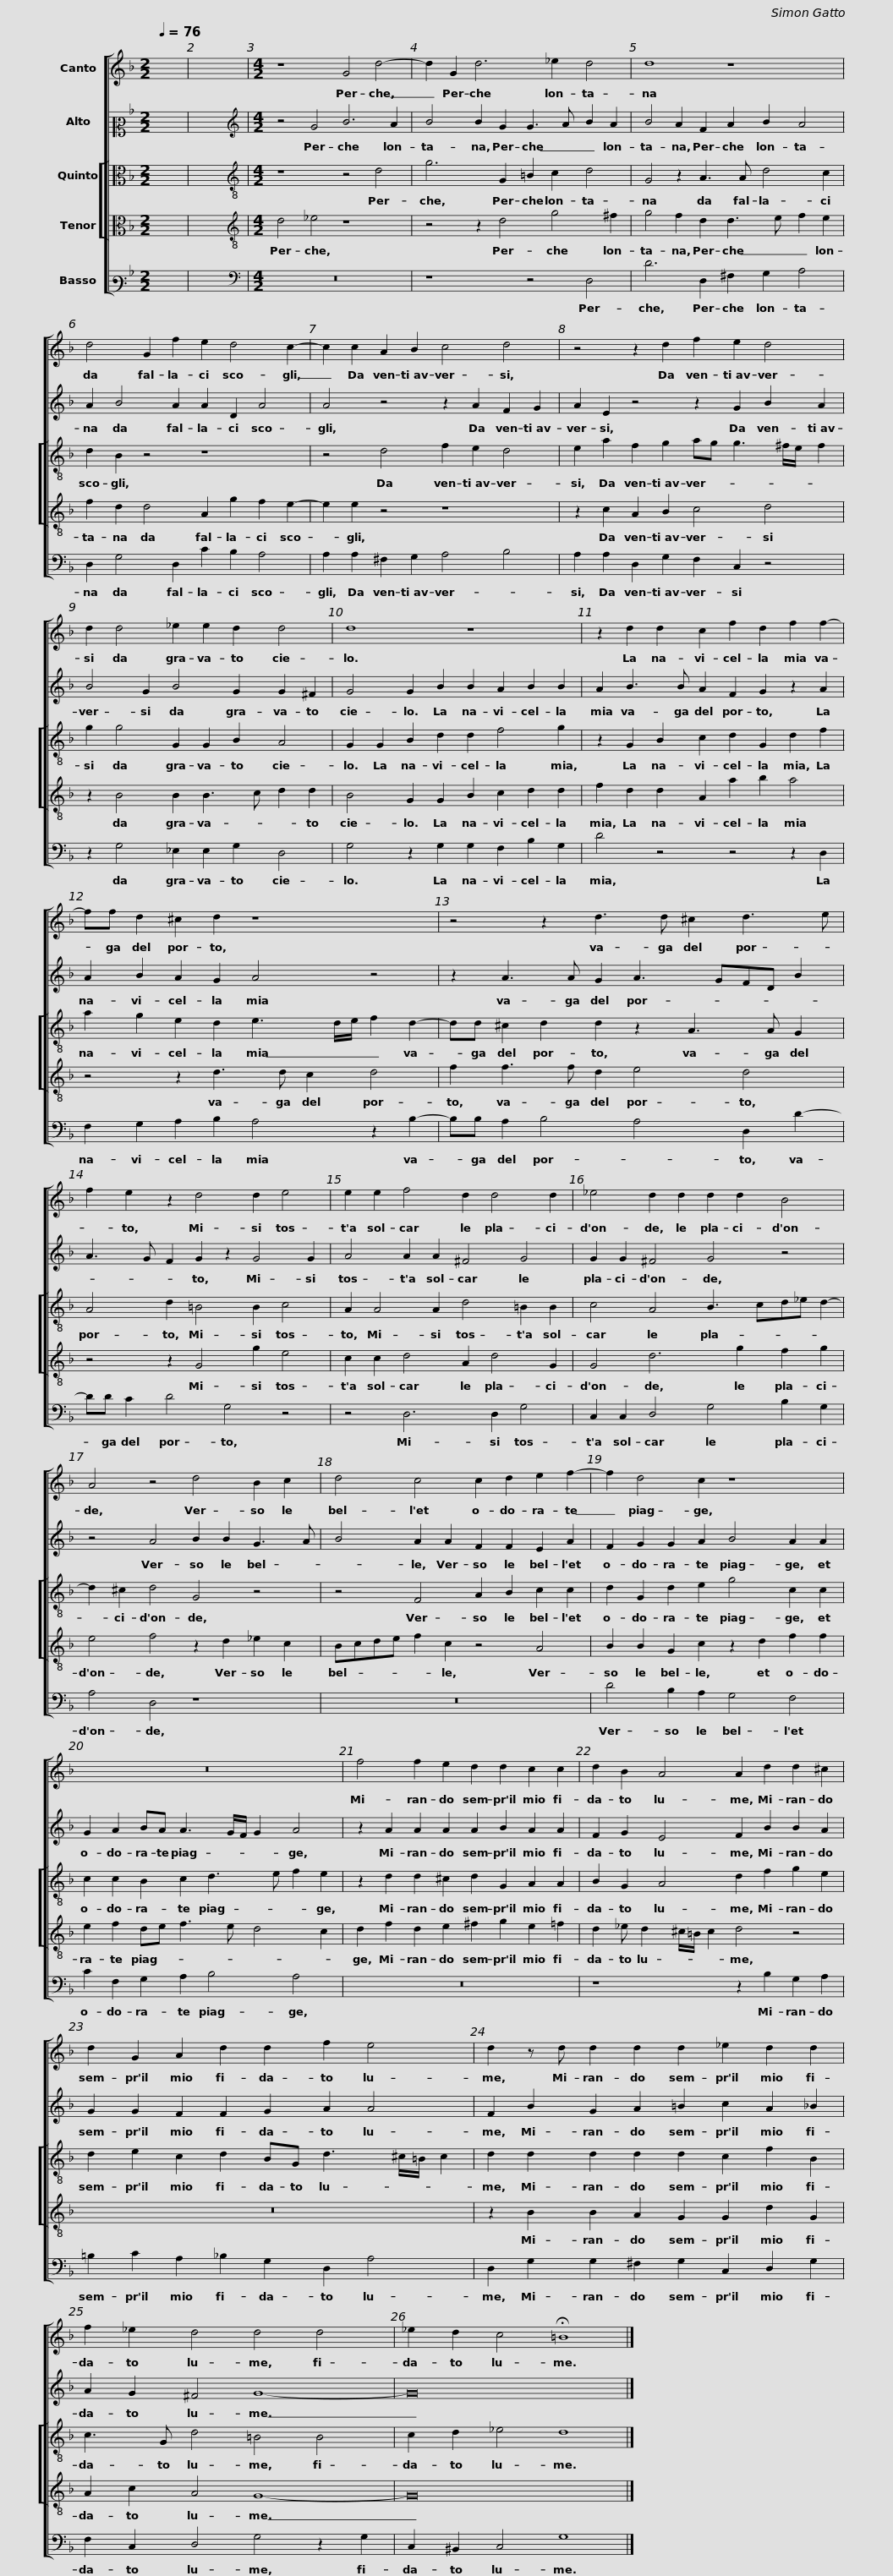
X:1
%%score [ 1 2 [ 3 4 ] 5 ]
L:1/8
Q:1/4=76
M:2/2
I:linebreak $
K:F
V:1 treble
V:2 alto2
V:3 alto
V:4 alto
V:5 bass3
V:1
 x8 | x8 |[M:4/2] z8 G4 d4- | d2 G2 d6 _e2 d4 | d8 z8 |$ %5
 d4 G2 f2 e2 d4 c2- | c2 c2 A2 B2 c4 d4 | z4 z2 d2 f2 e2 d4 |$ d2 d4 _e2 e2 d2 d4 | d8 z8 | %10
 z2 d2 d2 c2 f2 d2 f2 f2- |$ ff d2 ^c2 d2 z8 |$ z4 z2 d3 d ^c2 d3 e | f2 e2 z2 d4 d2 e4 | e2 e2 f4 d2 d4 d2 |$ %15
 _e4 d2 d2 d2 d2 B4 | A4 z4 d4 B2 c2 | d4 c4 c2 d2 e2 f2- | f2 d4 c2 z8 |$ z16 | %20
 f4 f2 e2 d2 d2 c2 c2 | d2 B2 A4 A2 d2 d2 ^c2 |$ d2 G2 A2 d2 d2 f2 e4 | d2 z d d2 d2 d2 _e2 d2 d2 | f2 _e2 d4 d4 d4 | %25
 _e2 d2 c4 !fermata!=B8 |] %26
V:2
 x8 | x8 |[M:4/2][K:treble] z4 G4 B6 A2 | B4 B2 G2 G3 A B2 A2 | B4 A2 F2 A2 B2 A4 |$ %5
 A2 B4 A2 A2 D2 A4 | A4 z4 z2 A2 F2 G2 | A2 E2 z4 z2 G2 B2 A2 |$ B4 G2 B4 G2 G2 ^F2 | G4 G2 B2 B2 A2 B2 B2 | %10
 A2 B3 B A2 F2 G2 z2 A2 |$ A2 B2 A2 G2 A4 z4 |$ z2 A3 A G2 A3 GFD B2 | A3 G F2 G2 z2 G4 G2 | A4 A2 A2 ^F4 G4 |$ %15
 G2 G2 ^F4 G4 z4 | z4 A4 B2 B2 G3 A | B4 A2 A2 F2 F2 E2 A2 | F2 G2 G2 A2 B4 A2 A2 |$ G2 A2 BA A3 G/F/ G2 A4 | %20
 z2 A2 A2 A2 A2 B2 A2 A2 | F2 G2 E4 F2 B2 B2 A2 |$ G2 G2 F2 F2 G2 A2 A4 | F2 B2 G2 A2 =B2 c2 A2 _B2 | A2 G2 ^F4 G8- | %25
 G16 |] %26
V:3
 x8 | x8 |[M:4/2][K:treble-8] z8 z4 d4 | g6 G2 =B2 c2 d4 | G4 z2 A3 A d4 c2 |$ %5
 d2 B2 z4 z8 | z4 d4 f2 e2 d4 | e2 a2 f2 g2 ag g3 ^f/e/ f2 |$ g2 g4 G2 G2 B2 A4 | G2 G2 B2 d2 d2 f4 g2 | %10
 z2 G2 B2 c2 d2 G2 d2 f2 |$ a2 g2 e2 d2 e3 d/e/ f2 d2- |$ dd ^c2 d2 d2 z2 A3 A G2 | A4 d2 =B4 B2 c4 | A2 A4 A2 d4 =B2 B2 |$ %15
 c4 A4 B3 cd_e d2- | d2 ^c2 d4 G4 z4 | z4 F4 A2 B2 c2 c2 | d2 G2 d2 e2 g4 c2 c2 |$ c2 c2 B2 c2 d3 e f2 e2 | %20
 z2 d2 d2 ^c2 d2 G2 A2 A2 | B2 G2 A4 d2 f2 g2 e2 |$ d2 e2 c2 d2 BG d3 ^c/=B/ c2 | d2 d2 d2 d2 d2 c2 f2 B2 | c3 G d4 =B4 B4 | %25
 c2 d2 _e4 d8 |] %26
V:4
 x8 | x8 |[M:4/2][K:treble-8] d4 _e4 z8 | z4 z2 d4 g4 ^f2 | g4 f2 d2 d3 e f2 e2 |$ %5
 f2 d2 d4 A2 g2 f2 e2- | e2 e2 z4 z8 | z2 c2 A2 B2 c4 d4 |$ z2 B4 B2 B3 c d2 d2 | B4 G2 G2 B2 c2 d2 d2 | %10
 f2 d2 d2 A2 a2 b2 a4 |$ z4 z2 d3 d c2 d4 |$ f2 f3 f d2 e4 d4 | z4 z2 G4 g2 e4 | c2 c2 d4 A2 d4 G2 |$ %15
 G4 d6 g2 f2 g2 | e4 f4 z2 d2 _e2 c2 | Bcde f2 c2 z4 A4 | B2 B2 G2 c2 z2 d2 f2 f2 |$ e2 f2 de f3 e d4 c2 | %20
 d2 f2 d2 e2 ^f2 g2 e2 =f2 | d2 _e d2 ^c/=B/ c2 d4 z4 |$ z16 | z2 B2 B2 A2 G2 G2 d2 G2 | A2 c2 A4 G8- | %25
 G16 |] %26
V:5
 x8 | x8 |[M:4/2][K:bass] z16 | z8 z4 D,4 | D6 D,2 ^F,2 G,2 A,4 |$ %5
 D,2 G,4 D,2 C2 B,2 A,4 | A,2 A,2 ^F,2 G,2 A,4 B,4 | A,2 A,2 D,2 G,2 F,2 C,2 z4 |$ z2 G,4 _E,2 E,2 G,2 D,4 | G,4 z2 G,2 G,2 F,2 B,2 G,2 | %10
 D4 z4 z4 z2 D,2 |$ F,2 G,2 A,2 B,2 A,4 z2 B,2- |$ B,B, A,2 B,4 A,4 D,2 D2- | DD C2 D4 G,4 z4 | z4 D,6 D,2 G,4 |$ %15
 C,2 C,2 D,4 G,4 B,2 G,2 | A,4 D,4 z8 | z16 | D4 B,2 A,2 G,4 F,4 |$ C2 F,2 G,2 A,2 B,4 A,4 | %20
 z16 | z8 z2 B,2 G,2 A,2 |$ =B,2 C2 A,2 _B,2 G,2 D,2 A,4 | D,2 G,2 G,2 ^F,2 G,2 C,2 D,2 G,2 | F,2 C,2 D,4 G,4 z2 G,2 | %25
 C,2 ^B,,2 C,4 G,8 |] %26
